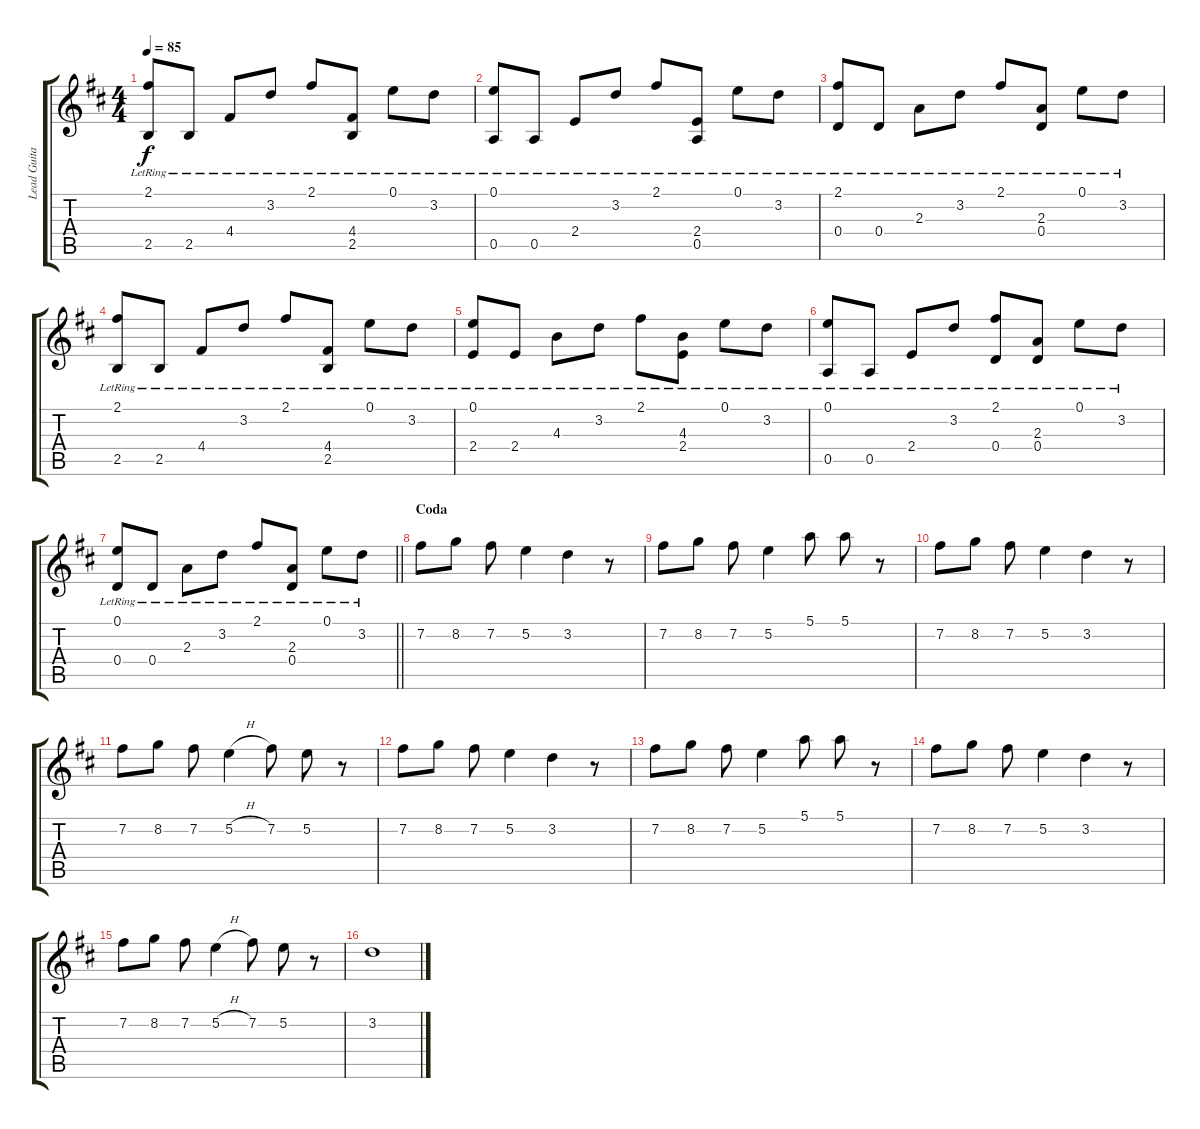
\track ("Lead Guitar" "Lead Guita") {instrument acousticguitarsteel}
\staff {score tabs}
\tuning (E4 B3 G3 D3 A2 E2) {hide}
\ts (4 4)
\tempo 85
\clef g2
\ks d
(2.1{lr} 2.5{lr}).8{dy f} 2.5{lr}.8 4.4{lr}.8 3.2{lr}.8 2.1{lr}.8 (4.4{lr} 2.5{lr}).8 0.1{lr}.8 3.2{lr}.8 |
(0.1{lr} 0.5{lr}).8 0.5{lr}.8 2.4{lr}.8 3.2{lr}.8 2.1{lr}.8 (2.4{lr} 0.5{lr}).8 0.1{lr}.8 3.2{lr}.8 |
(2.1{lr} 0.4{lr}).8 0.4{lr}.8 2.3{lr}.8 3.2{lr}.8 2.1{lr}.8 (2.3{lr} 0.4{lr}).8 0.1{lr}.8 3.2{lr}.8 |
(2.1{lr} 2.5{lr}).8 2.5{lr}.8 4.4{lr}.8 3.2{lr}.8 2.1{lr}.8 (4.4{lr} 2.5{lr}).8 0.1{lr}.8 3.2{lr}.8 |
(0.1{lr} 2.4{lr}).8 2.4{lr}.8 4.3{lr}.8 3.2{lr}.8 2.1{lr}.8 (4.3{lr} 2.4{lr}).8 0.1{lr}.8 3.2{lr}.8 |
(0.1{lr} 0.5{lr}).8 0.5{lr}.8 2.4{lr}.8 3.2{lr}.8 (2.1{lr} 0.4{lr}).8 (2.3{lr} 0.4{lr}).8 0.1{lr}.8 3.2{lr}.8 |
\barLineRight lightlight
(0.1{lr} 0.4{lr}).8 0.4{lr}.8 2.3{lr}.8 3.2{lr}.8 2.1{lr}.8 (2.3{lr} 0.4{lr}).8 0.1{lr}.8 3.2{lr}.8 |
\section ("" "Coda")
7.2.8{volume 16 instrument distortionguitar} 8.2.8 7.2.8 5.2.4 3.2.4 r.8 |
7.2.8 8.2.8 7.2.8 5.2.4 5.1.8 5.1.8 r.8 |
7.2.8 8.2.8 7.2.8 5.2.4 3.2.4 r.8 |
7.2.8 8.2.8 7.2.8 5.2{h}.4 7.2.8 5.2.8 r.8 |
7.2.8 8.2.8 7.2.8 5.2.4 3.2.4 r.8 |
7.2.8 8.2.8 7.2.8 5.2.4 5.1.8 5.1.8 r.8 |
7.2.8 8.2.8 7.2.8 5.2.4 3.2.4 r.8 |
7.2.8 8.2.8 7.2.8 5.2{h}.4 7.2.8 5.2.8 r.8 |
3.2.1
